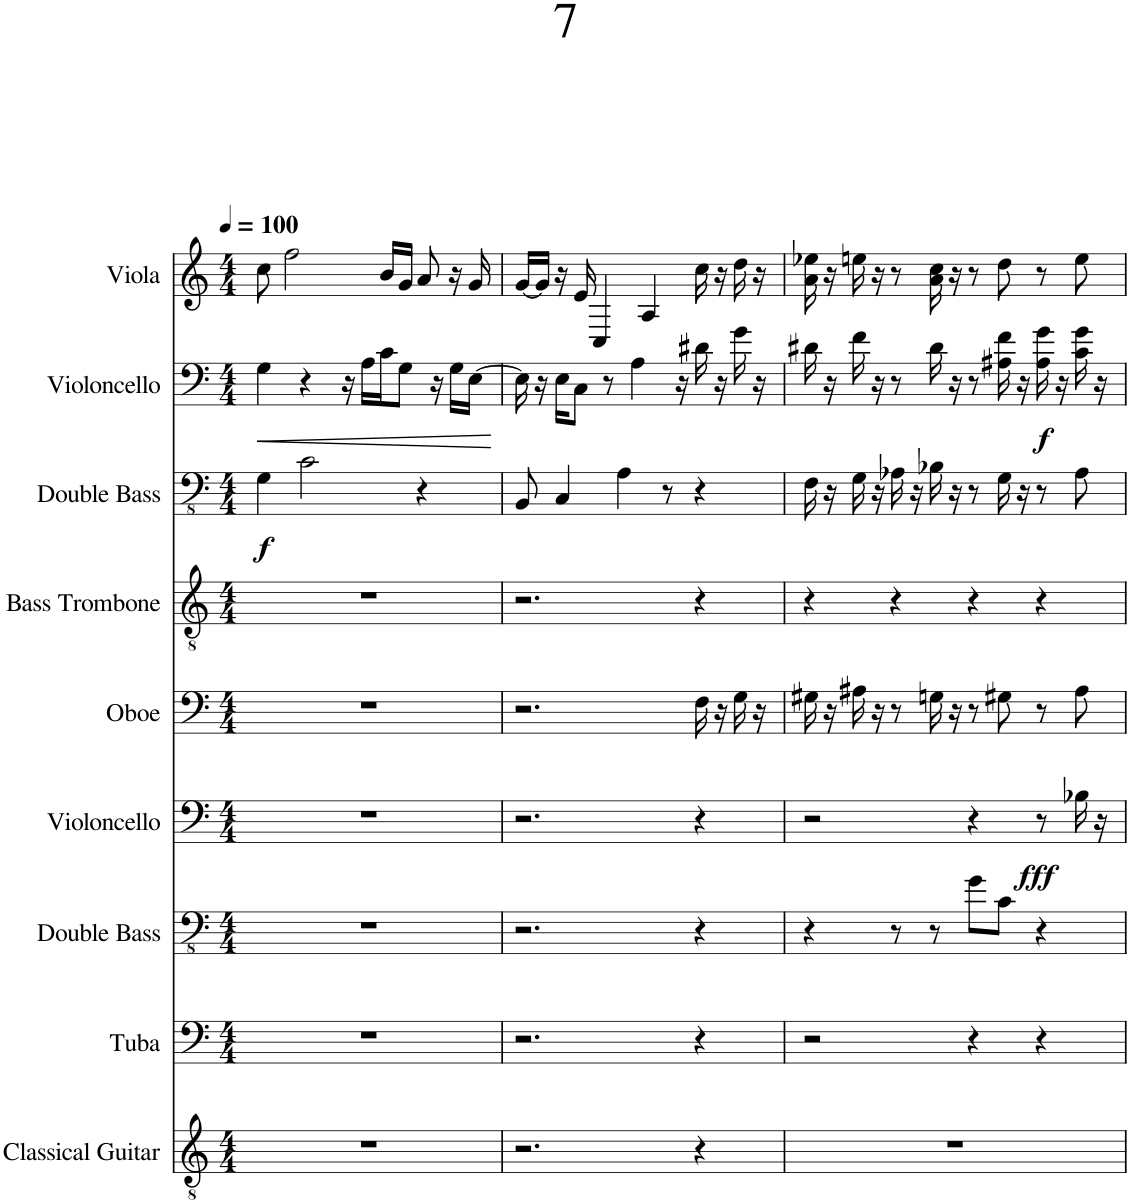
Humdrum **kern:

**kern	**kern	**kern	**kern	**dynam	**kern	**kern	**kern	**dynam	**kern	**dynam	**kern
*part9	*part8	*part7	*part6	*part6	*part5	*part4	*part3	*part3	*part2	*part2	*part1
*staff9	*staff8	*staff7	*staff6	*staff6	*staff5	*staff4	*staff3	*staff3	*staff2	*staff2	*staff1
*I"Classical Guitar	*I"Tuba	*I"Double Bass	*I"Violoncello	*	*I"Oboe	*I"Bass Trombone	*I"Double Bass	*	*I"Violoncello	*	*I"Viola
*I'Guit.	*I'Tba.	*I'Db.	*I'Vc.	*	*I'Ob.	*I'B. Tbn.	*I'Db.	*	*I'Vc.	*	*I'Vla.
*clefGv2	*clefF4	*clefFv4	*clefF4	*	*clefF4	*clefGv2	*clefFv4	*	*clefF4	*	*clefG2
*	*	*Trd7c12	*	*	*Trd-14c-24	*	*Trd7c12	*	*	*	*
*k[]	*k[]	*k[]	*k[]	*	*k[]	*k[]	*k[]	*	*k[]	*	*k[]
*M4/4	*M4/4	*M4/4	*M4/4	*	*M4/4	*M4/4	*M4/4	*	*M4/4	*	*M4/4
*MM100	*MM100	*MM100	*MM100	*	*MM100	*MM100	*MM100	*	*MM100	*	*MM100
=1	=1	=1	=1	=1	=1	=1	=1	=1	=1	=1	=1
!	!	!	!	!	!	!	!	!LO:DY:b	!	!LO:HP:b	!
1r	1r	1r	1r	.	1r	1r	4GG\	f	4G\	<	8cc\
.	.	.	.	.	.	.	.	.	.	.	2ff\
.	.	.	.	.	.	.	2C\	.	4r	.	.
.	.	.	.	.	.	.	.	.	16r	.	.
.	.	.	.	.	.	.	.	.	16A\LL	.	.
.	.	.	.	.	.	.	.	.	16c\J	.	16b/LL
.	.	.	.	.	.	.	.	.	8G\J	.	16g/JJ
.	.	.	.	.	.	.	4r	.	.	.	8a/
.	.	.	.	.	.	.	.	.	16r	.	.
.	.	.	.	.	.	.	.	.	16G\LL	.	16r
.	.	.	.	.	.	.	.	.	[16E\JJ	.	16g/
.	.	.	.	.	.	.	.	.	.	[	.
=2	=2	=2	=2	=2	=2	=2	=2	=2	=2	=2	=2
2.r	2.r	2.r	2.r	.	2.r	2.r	8BBB/	.	16E\]	.	[16g/LL
.	.	.	.	.	.	.	.	.	16r	.	16g/JJ]
.	.	.	.	.	.	.	4CC/	.	16E\KL	.	16r
.	.	.	.	.	.	.	.	.	8C\J	.	16e/
.	.	.	.	.	.	.	.	.	.	.	4C/
.	.	.	.	.	.	.	.	.	8r	.	.
.	.	.	.	.	.	.	4AA\	.	.	.	.
.	.	.	.	.	.	.	.	.	4A\	.	.
.	.	.	.	.	.	.	.	.	.	.	4A/
.	.	.	.	.	.	.	8r	.	.	.	.
.	.	.	.	.	.	.	.	.	16r	.	.
4r	4r	4r	4r	.	16F\	4r	4r	.	16d#X\	.	16cc\
.	.	.	.	.	16r	.	.	.	16r	.	16r
.	.	.	.	.	16G\	.	.	.	16g\	.	16dd\
.	.	.	.	.	16r	.	.	.	16r	.	16r
=3	=3	=3	=3	=3	=3	=3	=3	=3	=3	=3	=3
1r	2r	4r	2r	.	16G#X\	4r	16FF\	.	16d#X\	.	16a\ 16ee-X\
.	.	.	.	.	16r	.	16r	.	16r	.	16r
.	.	.	.	.	16A#X\	.	16GG\	.	16f\	.	16een\
.	.	.	.	.	16r	.	16r	.	16r	.	16r
.	.	8r	.	.	8r	4r	16AA-X\	.	8r	.	8r
.	.	.	.	.	.	.	16r	.	.	.	.
.	.	8r	.	.	16Gn\	.	16BB-X\	.	16d#\	.	16a\ 16cc\
.	.	.	.	.	16r	.	16r	.	16r	.	16r
.	4r	8G\L	4r	.	8r	4r	8r	.	8r	.	8r
.	.	8C\J	.	.	8G#X\	.	16GG\	.	16A#X\ 16f\	.	8dd\
.	.	.	.	.	.	.	16r	.	16r	.	.
!	!	!	!	!LO:DY:b	!	!	!	!	!	!LO:DY:b	!
.	4r	4r	8r	fff	8r	4r	8r	.	16A#\ 16g\	f	8r
.	.	.	.	.	.	.	.	.	16r	.	.
.	.	.	16B-X\	.	8A#\	.	8AA-\	.	16c\ 16g\	.	8ee\
.	.	.	16r	.	.	.	.	.	16r	.	.
=	=	=	=	=	=	=	=	=	=	=	=
*-	*-	*-	*-	*-	*-	*-	*-	*-	*-	*-	*-
